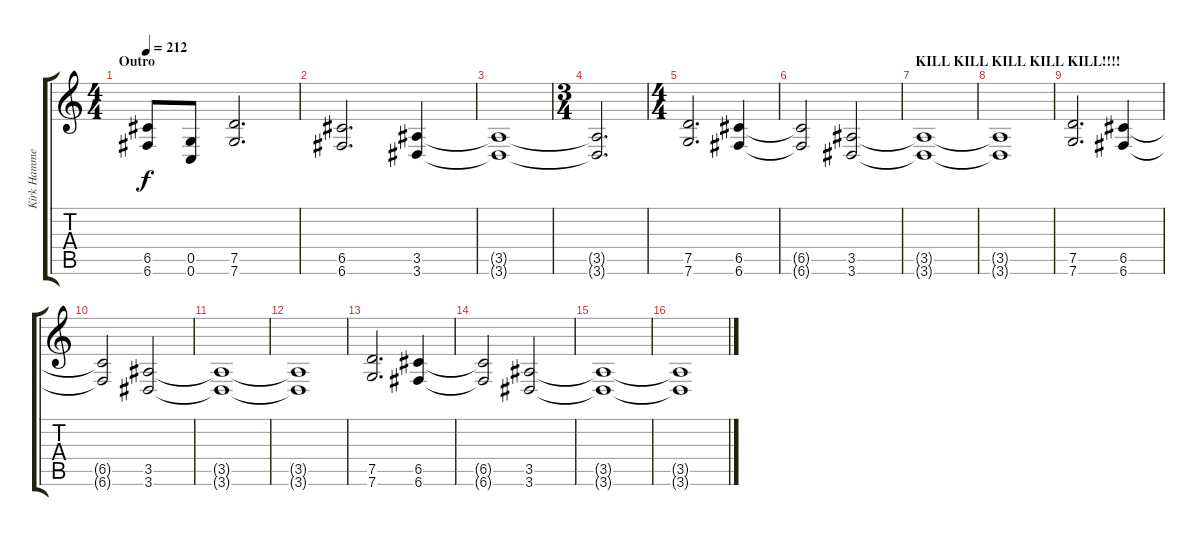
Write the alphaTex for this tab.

\track ("Kirk Hammet" "Kirk Hamme") {instrument overdrivenguitar}
\staff {score tabs}
\tuning (D4 A3 F3 C3 G2 C2) {hide}
\ts (4 4)
\section ("" "Outro")
\tempo 212
\clef g2
\ks c
(6.5{t} 6.6{t}).8{dy f} (0.5 0.6).8 (7.5 7.6).2{d} |
(6.5 6.6).2{d} (3.5 3.6).4 |
(3.5{t} 3.6{t}).1 |
\ts (3 4)
(3.5{t} 3.6{t}).2{d} |
\ts (4 4)
(7.5 7.6).2{d} (6.5 6.6).4 |
(6.5{t} 6.6{t}).2 (3.5 3.6).2 |
\section ("" "KILL KILL KILL KILL KILL!!!!")
(3.5{t} 3.6{t}).1 |
(3.5{t} 3.6{t}).1 |
(7.5 7.6).2{d} (6.5 6.6).4 |
(6.5{t} 6.6{t}).2 (3.5 3.6).2 |
(3.5{t} 3.6{t}).1 |
(3.5{t} 3.6{t}).1 |
(7.5 7.6).2{d} (6.5 6.6).4 |
(6.5{t} 6.6{t}).2 (3.5 3.6).2 |
(3.5{t} 3.6{t}).1 |
(3.5{t} 3.6{t}).1
